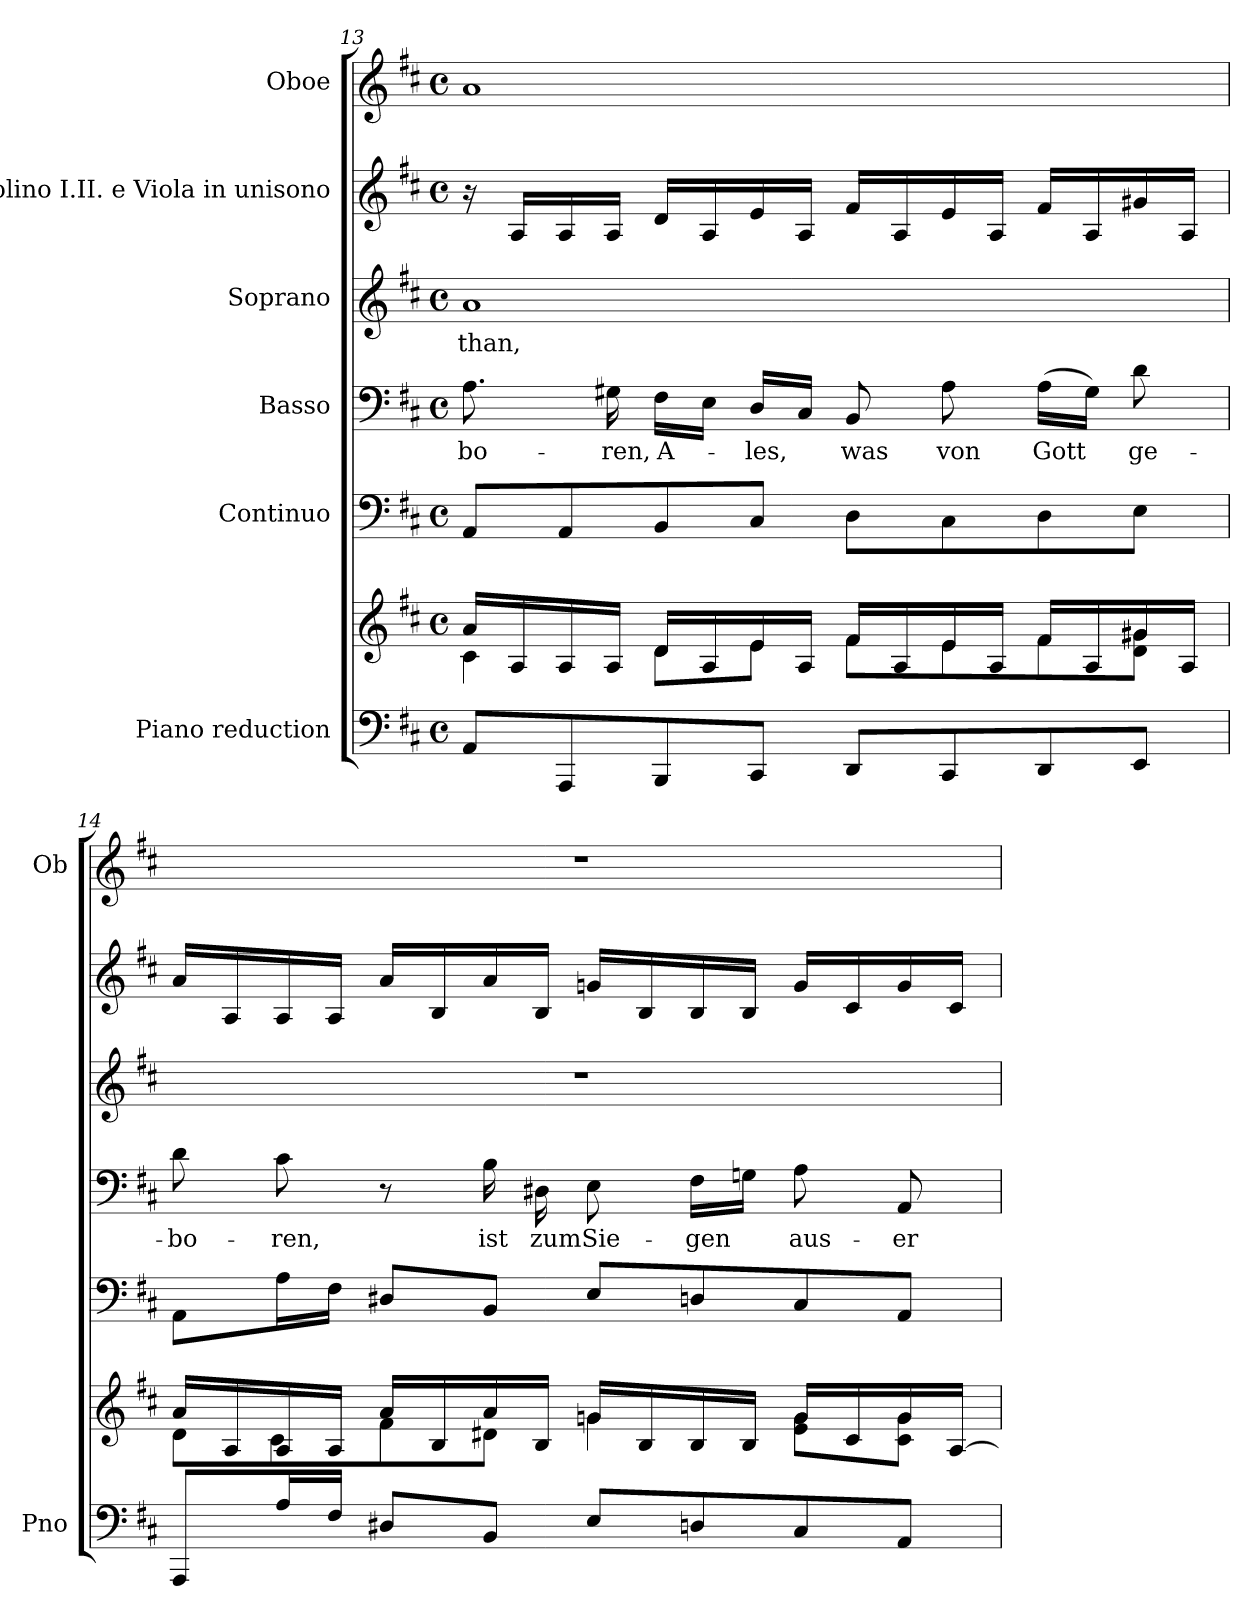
**kern	**kern	**kern	**kern	**text	**kern	**text	**kern	**kern
*part6	*part6	*part5	*part4	*part4	*part3	*part3	*part2	*part1
*staff7	*staff6	*staff5	*staff4	*staff4	*staff3	*staff3	*staff2	*staff1
*I"Piano reduction	*	*I"Continuo	*I"Basso	*	*I"Soprano	*	*I"Violino I.II. e Viola in unisono	*I"Oboe
*I'Pno	*	*	*	*	*	*	*	*I'Ob
*clefF4	*clefG2	*clefF4	*clefF4	*	*clefG2	*	*clefG2	*clefG2
*k[f#c#]	*k[f#c#]	*k[f#c#]	*k[f#c#]	*	*k[f#c#]	*	*k[f#c#]	*k[f#c#]
*M4/4	*M4/4	*M4/4	*M4/4	*	*M4/4	*	*M4/4	*M4/4
*met(c)	*met(c)	*met(c)	*met(c)	*	*met(c)	*	*met(c)	*met(c)
=13	=13	=13	=13	=13	=13	=13	=13	=13
*	*^	*	*	*	*	*	*	*
!	!	!	!	!	!LO:LY:b	!	!LO:LY:b	!	!
8AA/L	16a/LL	4c#\	8AA/L	8.A\	bo-	1a	than,	16r	1a
.	16A/	.	.	.	.	.	.	16A/LL	.
8AAA/	16A/	.	8AA/	.	.	.	.	16A/	.
!	!	!	!	!	!LO:LY:b	!	!	!	!
.	16A/JJ	.	.	16G#X\	ren,	.	.	16A/JJ	.
!	!	!	!	!	!LO:LY:b	!	!	!	!
8BBB/	16d/LL	8d\L	8BB/	16F#\LL	A-	.	.	16d/LL	.
.	16A/	.	.	16E\JJ	.	.	.	16A/	.
!	!	!	!	!	!LO:LY:b	!	!	!	!
8CC#/J	16e/	8e\J	8C#/J	16D/LL	-les,	.	.	16e/	.
.	16A/JJ	.	.	16C#/JJ	.	.	.	16A/JJ	.
!	!	!	!	!	!LO:LY:b	!	!	!	!
8DD/L	16f#/LL	8f#\L	8D\L	8BB/	was	.	.	16f#/LL	.
.	16A/	.	.	.	.	.	.	16A/	.
!	!	!	!	!	!LO:LY:b	!	!	!	!
8CC#/	16e/	8e\	8C#\	8A\	von	.	.	16e/	.
.	16A/JJ	.	.	.	.	.	.	16A/JJ	.
!	!	!	!	!	!LO:LY:b	!	!	!	!
8DD/	16f#/LL	8f#\	8D\	(>16A\LL	Gott	.	.	16f#/LL	.
.	16A/	.	.	16G#\JJ)	.	.	.	16A/	.
!	!	!	!	!	!LO:LY:b	!	!	!	!
8EE/J	16g#X/	8d\ 8g#\J	8E\J	8d\	ge-	.	.	16g#X/	.
.	16A/JJ	.	.	.	.	.	.	16A/JJ	.
=14	=14	=14	=14	=14	=14	=14	=14	=14	=14
!	!	!	!	!	!LO:LY:b	!	!	!	!
8AAA/L	16a/LL	8d\L	8AA\L	8d\	bo-	1r	.	16a/LL	1r
.	16A/	.	.	.	.	.	.	16A/	.
!	!	!	!	!	!LO:LY:b	!	!	!	!
16A/L	16A/	8c#\	16A\L	8c#\	ren,	.	.	16A/	.
16F#/JJ	16A/JJ	.	16F#\JJ	.	.	.	.	16A/JJ	.
8D#X/L	16a/LL	8f#\	8D#X/L	8r	.	.	.	16a/LL	.
.	16B/	.	.	.	.	.	.	16B/	.
!	!	!	!	!	!LO:LY:b	!	!	!	!
8BB/J	16a/	8d#X\J	8BB/J	16B\	ist	.	.	16a/	.
!	!	!	!	!	!LO:LY:b	!	!	!	!
.	16B/JJ	.	.	16D#X\	zum	.	.	16B/JJ	.
!	!	!	!	!	!LO:LY:b	!	!	!	!
8E/L	16gn/LL	4g\	8E/L	8E\	Sie-	.	.	16gn/LL	.
.	16B/	.	.	.	.	.	.	16B/	.
!	!	!	!	!	!LO:LY:b	!	!	!	!
8Dn/	16B/	.	8Dn/	16F#\LL	gen	.	.	16B/	.
.	16B/JJ	.	.	16Gn\JJ	.	.	.	16B/JJ	.
!	!	!	!	!	!LO:LY:b	!	!	!	!
8C#/	16g/LL	8e\ 8g\L	8C#/	8A\	aus-	.	.	16g/LL	.
.	16c#/	.	.	.	.	.	.	16c#/	.
!	!	!	!	!	!LO:LY:b	!	!	!	!
8AA/J	16g/	8c#\ 8g\J	8AA/J	8AA/	er-	.	.	16g/	.
.	[16A/JJ	.	.	.	.	.	.	16c#/JJ	.
*	*v	*v	*	*	*	*	*	*	*
=	=	=	=	=	=	=	=	=
*-	*-	*-	*-	*-	*-	*-	*-	*-
